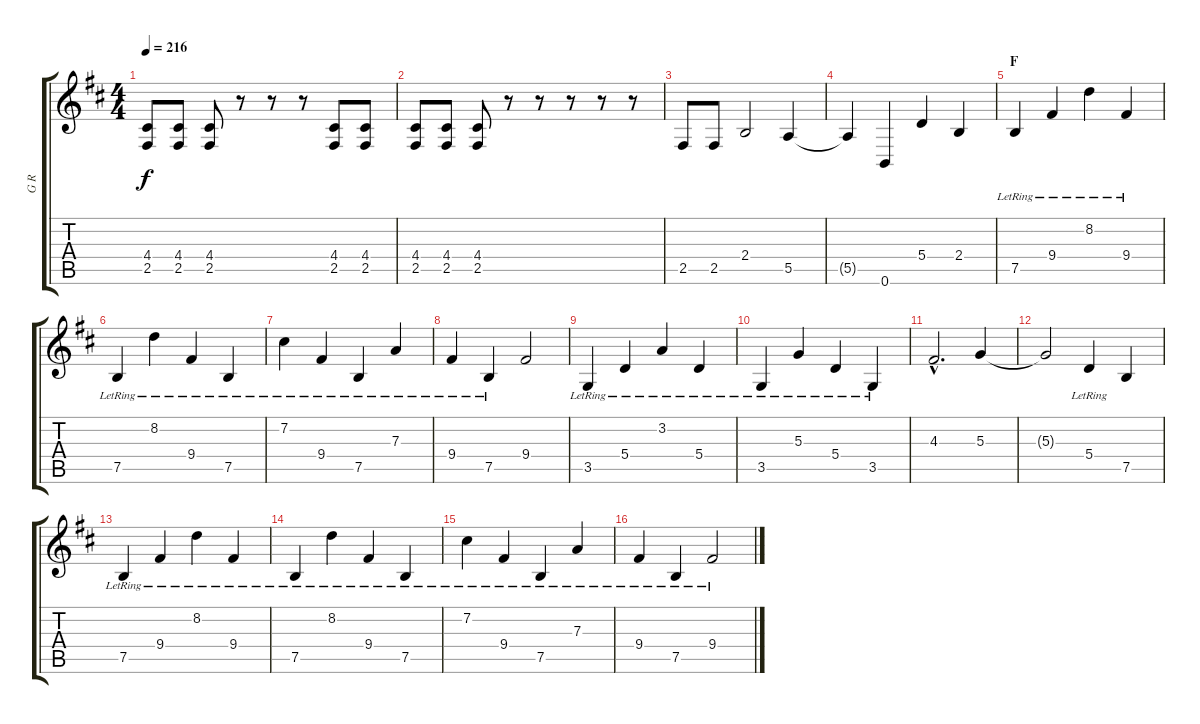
\track ("G R" "G R") {instrument distortionguitar}
\staff {score tabs}
\tuning (B3 Gb3 D3 A2 E2 B1) {hide}
\ts (4 4)
\tempo 216
\clef g2
\ks d
(4.4 2.5).8{dy f} (4.4 2.5).8 (4.4 2.5).8 r.8 r.8 r.8 (4.4 2.5).8 (4.4 2.5).8 |
(4.4 2.5).8 (4.4 2.5).8 (4.4 2.5).8 r.8 r.8 r.8 r.8 r.8 |
2.5.8 2.5.8 2.4.2 5.5.4 |
5.5{t}.4 0.6.4 5.4.4 2.4.4 |
\section ("" "F")
7.5{lr}.4 9.4{lr}.4 8.2{lr}.4 9.4{lr}.4 |
7.5{lr}.4 8.2{lr}.4 9.4{lr}.4 7.5{lr}.4 |
7.2{lr}.4 9.4{lr}.4 7.5{lr}.4 7.3{lr}.4 |
9.4{lr}.4 7.5{lr}.4 9.4.2 |
3.5{lr}.4 5.4{lr}.4 3.2{lr}.4 5.4{lr}.4 |
3.5{lr}.4 5.3{lr}.4 5.4{lr}.4 3.5{lr}.4 |
4.3{hac}.2{d} 5.3.4 |
5.3{t}.2 5.4{lr}.4 7.5.4 |
7.5{lr}.4 9.4{lr}.4 8.2{lr}.4 9.4{lr}.4 |
7.5{lr}.4 8.2{lr}.4 9.4{lr}.4 7.5{lr}.4 |
7.2{lr}.4 9.4{lr}.4 7.5{lr}.4 7.3{lr}.4 |
9.4{lr}.4 7.5{lr}.4 9.4{lr}.2
